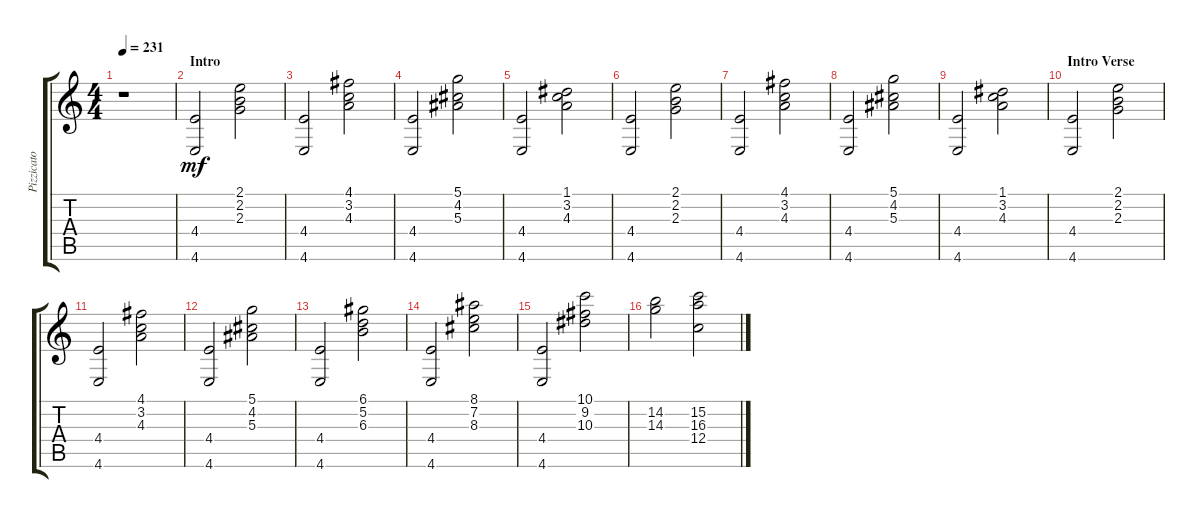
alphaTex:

\track ("Pizzicato" "Pizzicato") {instrument electricguitarclean}
\staff {score tabs}
\tuning (D4 A3 F3 C3 G2 C2) {hide}
\ts (4 4)
\tempo 231
\clef g2
\ks aminor
r.1{dy mf instrument electricguitarclean} |
\section ("" "Intro")
(4.4 4.6).2 (2.1 2.2 2.3).2 |
(4.4 4.6).2 (4.1 3.2 4.3).2 |
(4.4 4.6).2 (5.1 4.2 5.3).2 |
(4.4 4.6).2 (1.1 3.2 4.3).2 |
(4.4 4.6).2 (2.1 2.2 2.3).2 |
(4.4 4.6).2 (4.1 3.2 4.3).2 |
(4.4 4.6).2 (5.1 4.2 5.3).2 |
(4.4 4.6).2 (1.1 3.2 4.3).2 |
\section ("" "Intro Verse")
(4.4 4.6).2 (2.1 2.2 2.3).2 |
(4.4 4.6).2 (4.1 3.2 4.3).2 |
(4.4 4.6).2 (5.1 4.2 5.3).2 |
(4.4 4.6).2 (6.1 5.2 6.3).2 |
(4.4 4.6).2 (8.1 7.2 8.3).2 |
(4.4 4.6).2 (10.1 9.2 10.3).2 |
(14.2 14.3).2 (15.2 16.3 12.4).2
